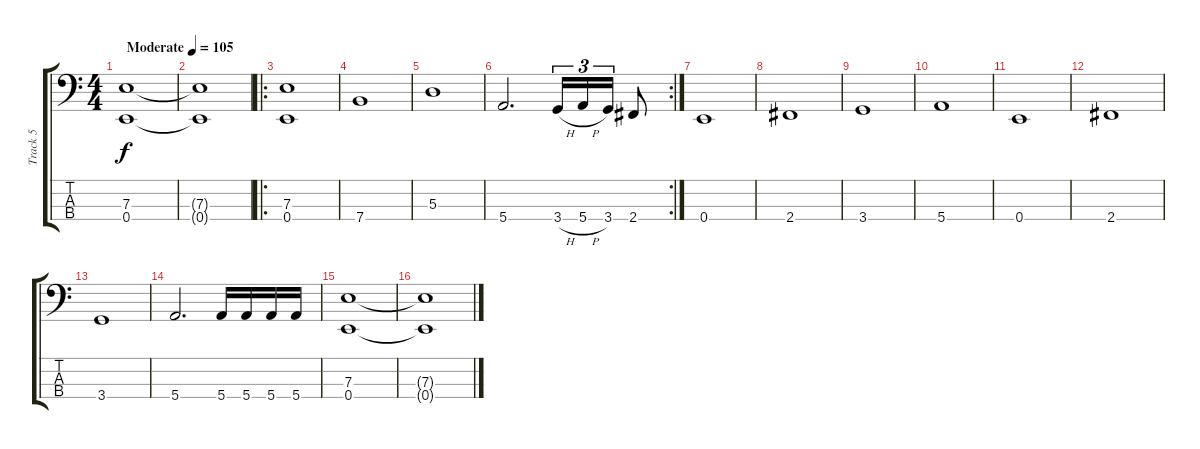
\track ("Track 5" "Track 5") {instrument electricbasspick}
\staff {score tabs}
\tuning (G2 D2 A1 E1) {hide}
\ts (4 4)
\tempo (105 "Moderate")
\clef f4
\ks c
(7.3 0.4).1{dy f instrument electricbasspick} |
(7.3{t} 0.4{t}).1 |
\ro
(7.3 0.4).1 |
7.4.1 |
5.3.1 |
\rc 2
5.4.2{d} 3.4{h}.16{tu (3 2)} 5.4{h}.16{tu (3 2)} 3.4.16{tu (3 2)} 2.4.8 |
0.4.1 |
2.4.1 |
3.4.1 |
5.4.1 |
0.4.1 |
2.4.1 |
3.4.1 |
5.4.2{d} 5.4.16 5.4.16 5.4.16 5.4.16 |
(7.3 0.4).1 |
(7.3{t} 0.4{t}).1
